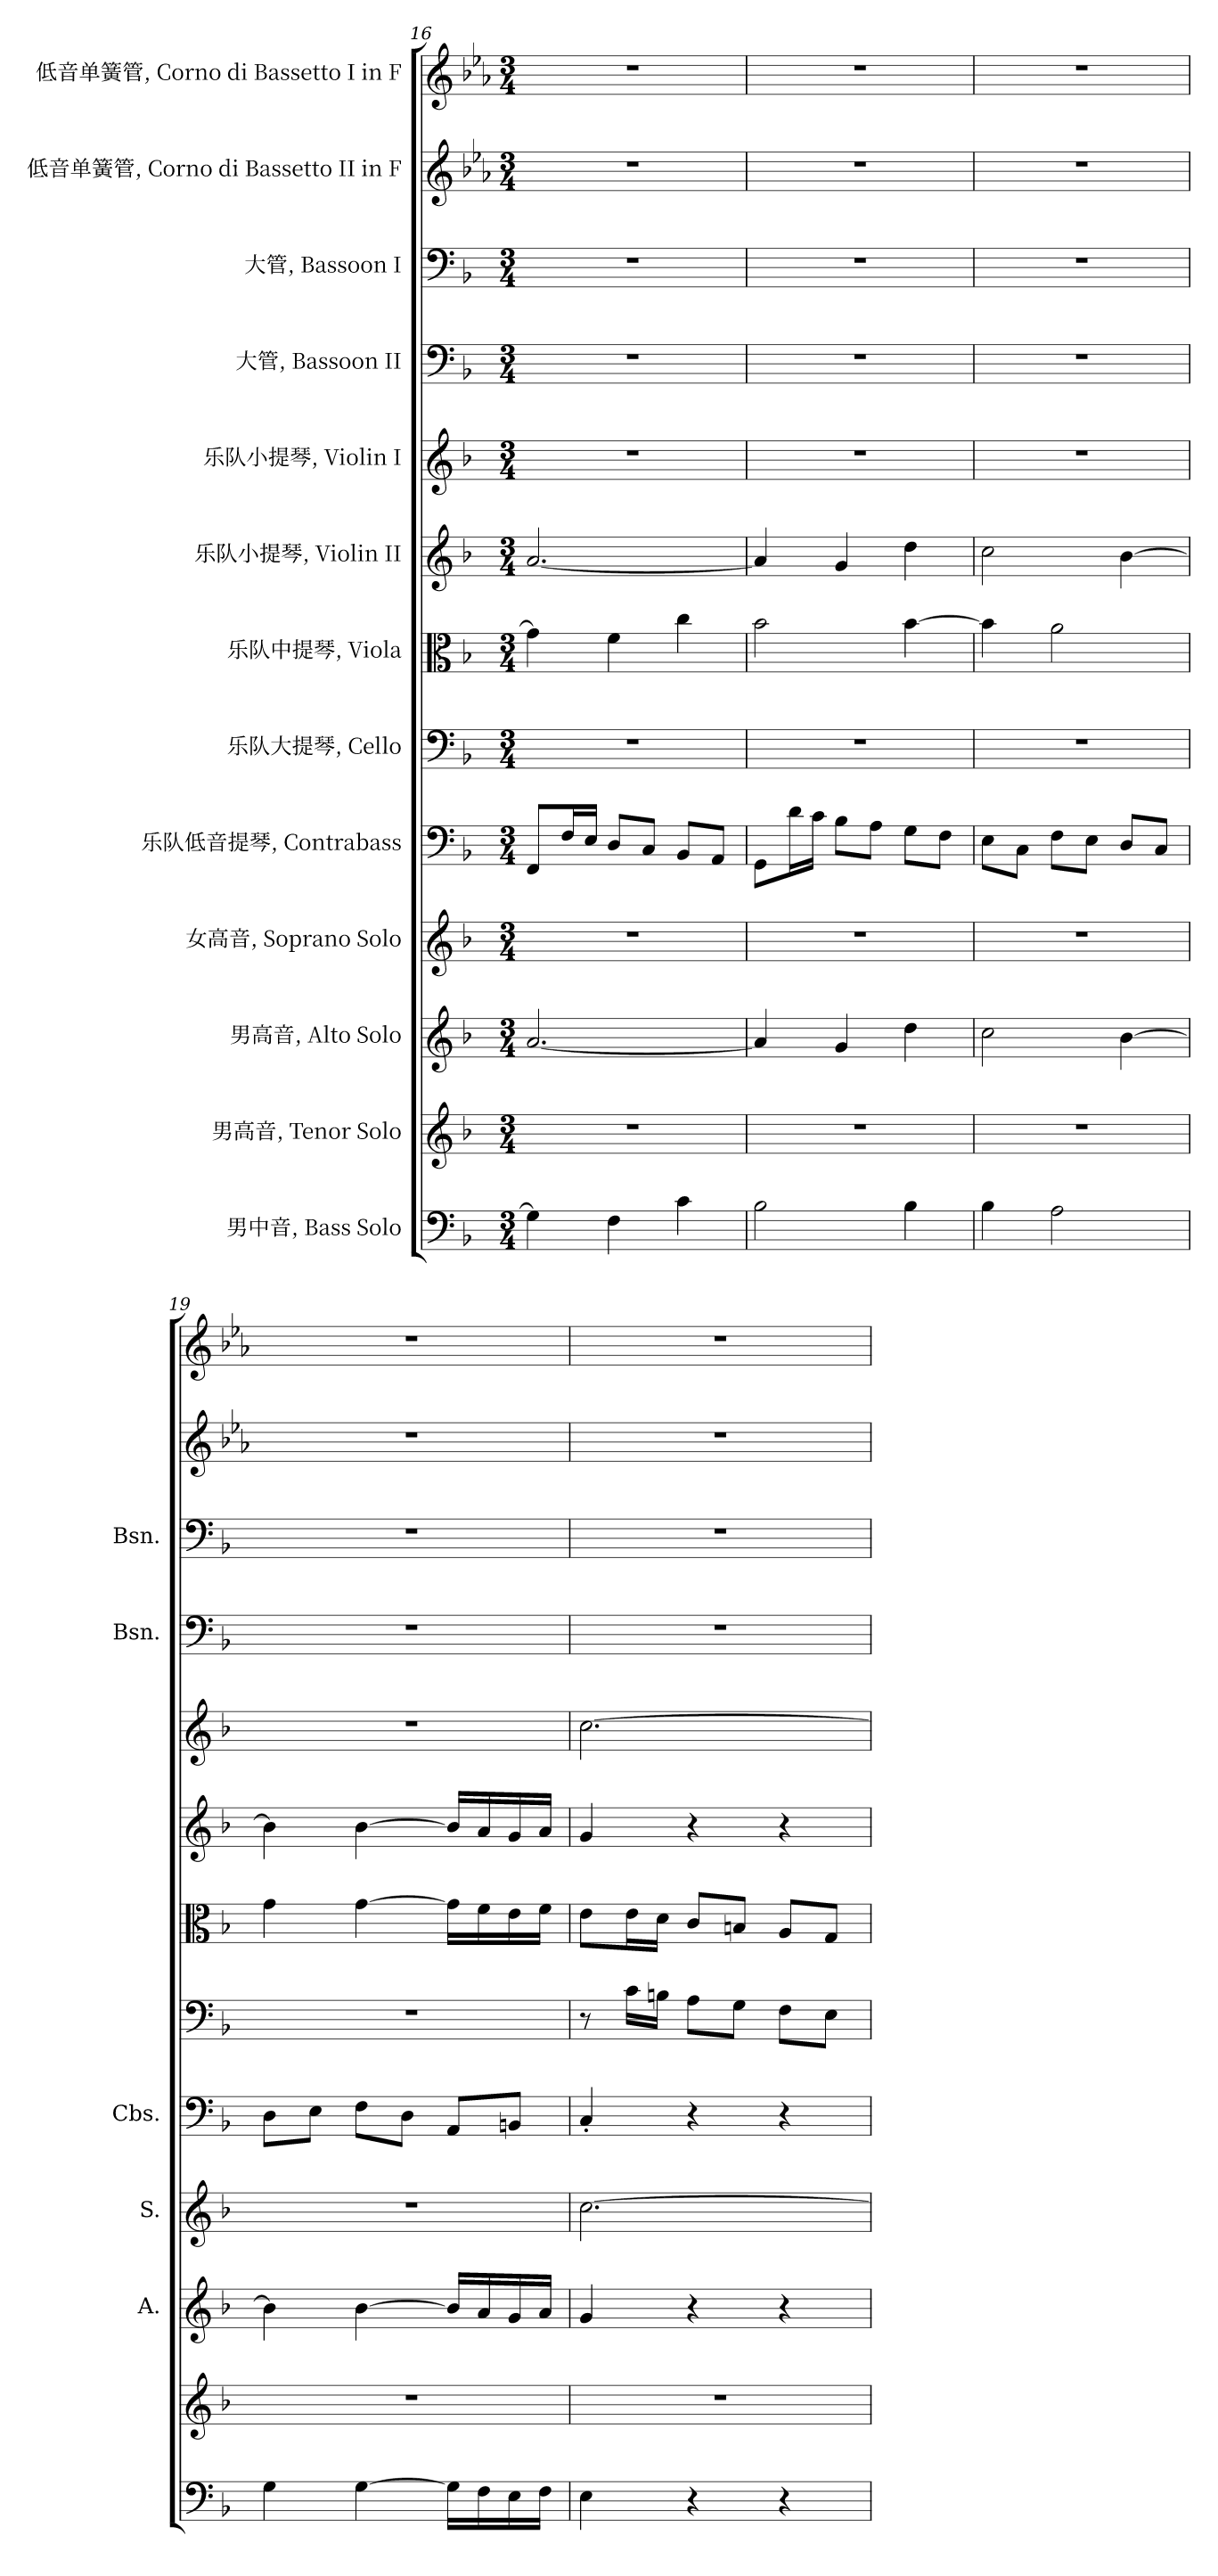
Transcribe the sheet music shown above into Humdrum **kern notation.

**kern	**kern	**kern	**kern	**kern	**kern	**kern	**kern	**kern	**kern	**kern	**kern	**kern
*part13	*part12	*part11	*part10	*part9	*part8	*part7	*part6	*part5	*part4	*part3	*part2	*part1
*staff13	*staff12	*staff11	*staff10	*staff9	*staff8	*staff7	*staff6	*staff5	*staff4	*staff3	*staff2	*staff1
*I"男中音, Bass Solo	*I"男高音, Tenor Solo	*I"男高音, Alto Solo	*I"女高音, Soprano Solo	*I"乐队低音提琴, Contrabass	*I"乐队大提琴, Cello	*I"乐队中提琴, Viola	*I"乐队小提琴, Violin II	*I"乐队小提琴, Violin I	*I"大管, Bassoon II	*I"大管, Bassoon I	*I"低音单簧管, Corno di Bassetto II in F	*I"低音单簧管, Corno di Bassetto I  in F
*	*	*I'A.	*I'S.	*I'Cbs.	*	*	*	*	*I'Bsn.	*I'Bsn.	*	*
*clefF4	*clefG2	*clefG2	*clefG2	*clefF4	*clefF4	*clefC3	*clefG2	*clefG2	*clefF4	*clefF4	*clefG2	*clefG2
*	*	*	*	*ITrd7c12	*	*	*	*	*	*	*ITrd8c14	*ITrd8c14
*k[b-]	*k[b-]	*k[b-]	*k[b-]	*k[b-]	*k[b-]	*k[b-]	*k[b-]	*k[b-]	*k[b-]	*k[b-]	*k[b-e-a-]	*k[b-e-a-]
*M3/4	*M3/4	*M3/4	*M3/4	*M3/4	*M3/4	*M3/4	*M3/4	*M3/4	*M3/4	*M3/4	*M3/4	*M3/4
=16	=16	=16	=16	=16	=16	=16	=16	=16	=16	=16	=16	=16
4G\]	2.r	[2.a/	2.r	8FFF/L	2.r	4g\]	[2.a/	2.r	2.r	2.r	2.r	2.r
.	.	.	.	16FF/L	.	.	.	.	.	.	.	.
.	.	.	.	16EE/JJ	.	.	.	.	.	.	.	.
4F\	.	.	.	8DD/L	.	4f\	.	.	.	.	.	.
.	.	.	.	8CC/J	.	.	.	.	.	.	.	.
4c\	.	.	.	8BBB-/L	.	4cc\	.	.	.	.	.	.
.	.	.	.	8AAA/J	.	.	.	.	.	.	.	.
!!LO:PB:g=z
=17	=17	=17	=17	=17	=17	=17	=17	=17	=17	=17	=17	=17
2B-\	2.r	4a/]	2.r	8GGG\L	2.r	2b-\	4a/]	2.r	2.r	2.r	2.r	2.r
.	.	.	.	16D\L	.	.	.	.	.	.	.	.
.	.	.	.	16C\JJ	.	.	.	.	.	.	.	.
.	.	4g/	.	8BB-\L	.	.	4g/	.	.	.	.	.
.	.	.	.	8AA\J	.	.	.	.	.	.	.	.
4B-\	.	4dd\	.	8GG\L	.	[4b-\	4dd\	.	.	.	.	.
.	.	.	.	8FF\J	.	.	.	.	.	.	.	.
=18	=18	=18	=18	=18	=18	=18	=18	=18	=18	=18	=18	=18
4B-\	2.r	2cc\	2.r	8EE\L	2.r	4b-\]	2cc\	2.r	2.r	2.r	2.r	2.r
.	.	.	.	8CC\J	.	.	.	.	.	.	.	.
2A\	.	.	.	8FF\L	.	2a\	.	.	.	.	.	.
.	.	.	.	8EE\J	.	.	.	.	.	.	.	.
.	.	[4b-\	.	8DD/L	.	.	[4b-\	.	.	.	.	.
.	.	.	.	8CC/J	.	.	.	.	.	.	.	.
=19	=19	=19	=19	=19	=19	=19	=19	=19	=19	=19	=19	=19
4G\	2.r	4b-\]	2.r	8DD\L	2.r	4g\	4b-\]	2.r	2.r	2.r	2.r	2.r
.	.	.	.	8EE\J	.	.	.	.	.	.	.	.
[4G\	.	[4b-\	.	8FF\L	.	[4g\	[4b-\	.	.	.	.	.
.	.	.	.	8DD\J	.	.	.	.	.	.	.	.
16G\LL]	.	16b-/LL]	.	8AAA/L	.	16g\LL]	16b-/LL]	.	.	.	.	.
16F\	.	16a/	.	.	.	16f\	16a/	.	.	.	.	.
16E\	.	16g/	.	8BBBn/J	.	16e\	16g/	.	.	.	.	.
16F\JJ	.	16a/JJ	.	.	.	16f\JJ	16a/JJ	.	.	.	.	.
=20	=20	=20	=20	=20	=20	=20	=20	=20	=20	=20	=20	=20
4E\	2.r	4g/	[2.cc\	4CC'/	8r	8e\L	4g/	[2.cc\	2.r	2.r	2.r	2.r
.	.	.	.	.	16c\LL	16e\L	.	.	.	.	.	.
.	.	.	.	.	16Bn\JJ	16d\JJ	.	.	.	.	.	.
4r	.	4r	.	4r	8A\L	8c/L	4r	.	.	.	.	.
.	.	.	.	.	8G\J	8Bn/J	.	.	.	.	.	.
4r	.	4r	.	4r	8F\L	8A/L	4r	.	.	.	.	.
.	.	.	.	.	8E\J	8G/J	.	.	.	.	.	.
=	=	=	=	=	=	=	=	=	=	=	=	=
*-	*-	*-	*-	*-	*-	*-	*-	*-	*-	*-	*-	*-
